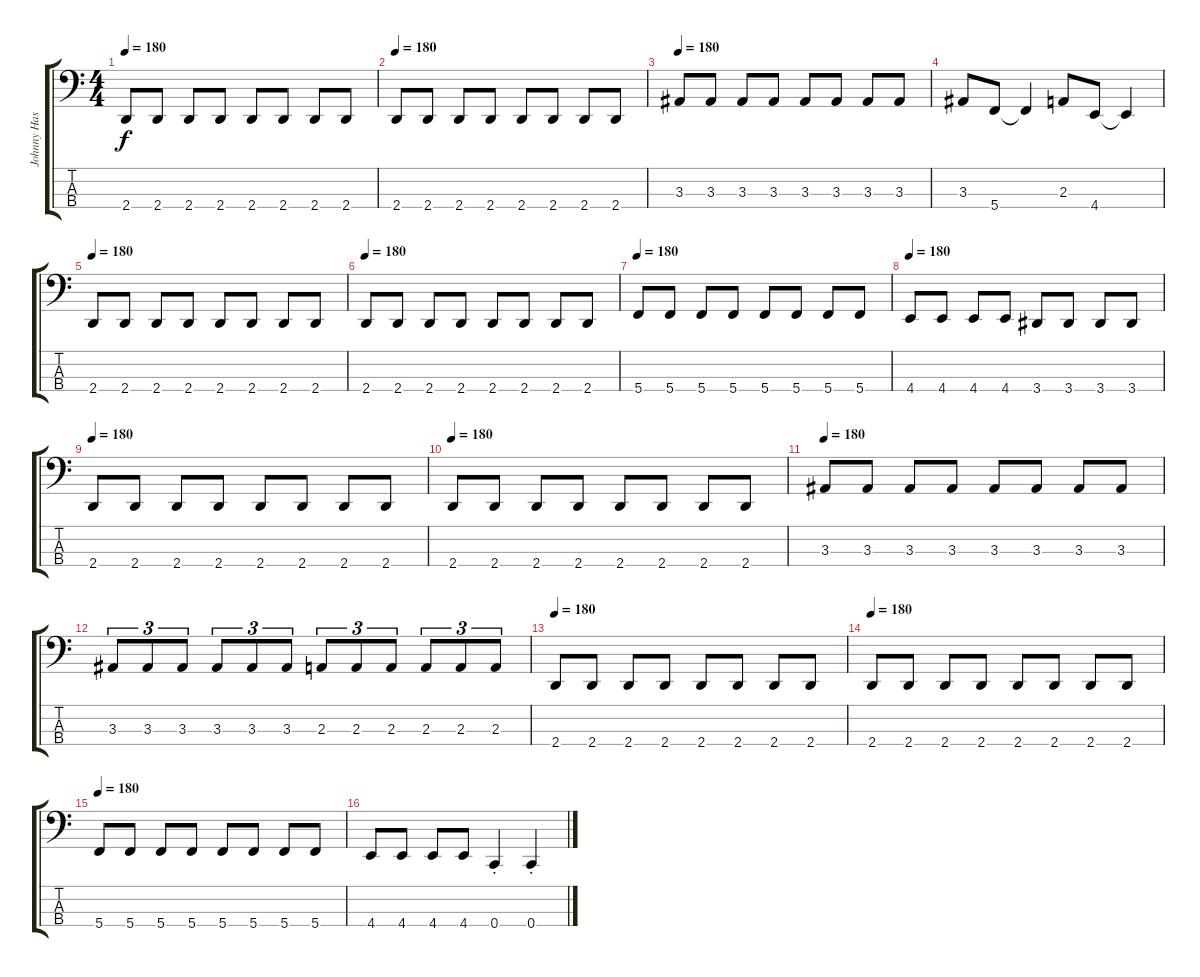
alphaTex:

\track ("Johnny Hass" "Johnny Has") {instrument electricbassfinger}
\staff {score tabs}
\tuning (F2 C2 G1 C1) {hide}
\ts (4 4)
\tempo 180
\clef f4
\ks c
2.4.8{dy f} 2.4.8 2.4.8 2.4.8 2.4.8 2.4.8 2.4.8 2.4.8 |
\tempo 180
2.4.8 2.4.8 2.4.8 2.4.8 2.4.8 2.4.8 2.4.8 2.4.8 |
\tempo 180
3.3.8 3.3.8 3.3.8 3.3.8 3.3.8 3.3.8 3.3.8 3.3.8 |
3.3.8 5.4.8 5.4{t}.4 2.3.8 4.4.8 4.4{t}.4 |
\tempo 180
2.4.8 2.4.8 2.4.8 2.4.8 2.4.8 2.4.8 2.4.8 2.4.8 |
\tempo 180
2.4.8 2.4.8 2.4.8 2.4.8 2.4.8 2.4.8 2.4.8 2.4.8 |
\tempo 180
5.4.8 5.4.8 5.4.8 5.4.8 5.4.8 5.4.8 5.4.8 5.4.8 |
\tempo 180
4.4.8 4.4.8 4.4.8 4.4.8 3.4.8 3.4.8 3.4.8 3.4.8 |
\tempo 180
2.4.8 2.4.8 2.4.8 2.4.8 2.4.8 2.4.8 2.4.8 2.4.8 |
\tempo 180
2.4.8 2.4.8 2.4.8 2.4.8 2.4.8 2.4.8 2.4.8 2.4.8 |
\tempo 180
3.3.8 3.3.8 3.3.8 3.3.8 3.3.8 3.3.8 3.3.8 3.3.8 |
3.3.8{tu (3 2)} 3.3.8{tu (3 2)} 3.3.8{tu (3 2)} 3.3.8{tu (3 2)} 3.3.8{tu (3 2)} 3.3.8{tu (3 2)} 2.3.8{tu (3 2)} 2.3.8{tu (3 2)} 2.3.8{tu (3 2)} 2.3.8{tu (3 2)} 2.3.8{tu (3 2)} 2.3.8{tu (3 2)} |
\tempo 180
2.4.8 2.4.8 2.4.8 2.4.8 2.4.8 2.4.8 2.4.8 2.4.8 |
\tempo 180
2.4.8 2.4.8 2.4.8 2.4.8 2.4.8 2.4.8 2.4.8 2.4.8 |
\tempo 180
5.4.8 5.4.8 5.4.8 5.4.8 5.4.8 5.4.8 5.4.8 5.4.8 |
4.4.8 4.4.8 4.4.8 4.4.8 0.4{st}.4 0.4{st}.4
